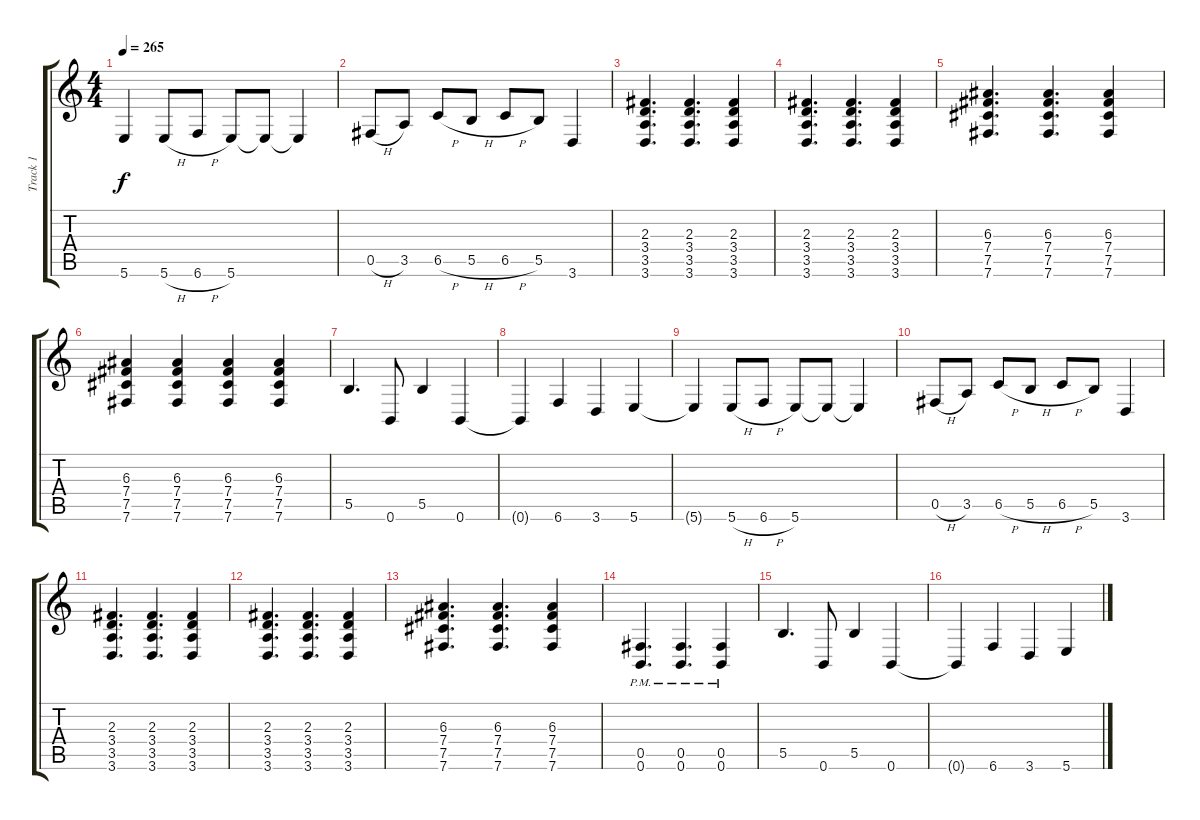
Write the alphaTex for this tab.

\track ("Track 1" "Track 1") {instrument overdrivenguitar}
\staff {score tabs}
\tuning (Db4 Ab3 E3 B2 Gb2 B1) {hide}
\ts (4 4)
\tempo 265
\clef g2
\ks c
5.6{t}.4{dy f} 5.6{h}.8 6.6{h}.8 5.6.8 5.6{t}.8 5.6{t}.4 |
0.5{h}.8 3.5.8 6.5{h}.8 5.5{h}.8 6.5{h}.8 5.5.8 3.6.4 |
(2.3 3.4 3.5 3.6).4{d} (2.3 3.4 3.5 3.6).4{d} (2.3 3.4 3.5 3.6).4 |
(2.3 3.4 3.5 3.6).4{d} (2.3 3.4 3.5 3.6).4{d} (2.3 3.4 3.5 3.6).4 |
(6.3 7.4 7.5 7.6).4{d} (6.3 7.4 7.5 7.6).4{d} (6.3 7.4 7.5 7.6).4 |
(6.3 7.4 7.5 7.6).4 (6.3 7.4 7.5 7.6).4 (6.3 7.4 7.5 7.6).4 (6.3 7.4 7.5 7.6).4 |
5.5.4{d} 0.6.8 5.5.4 0.6.4 |
0.6{t}.4 6.6.4 3.6.4 5.6.4 |
5.6{t}.4 5.6{h}.8 6.6{h}.8 5.6.8 5.6{t}.8 5.6{t}.4 |
0.5{h}.8 3.5.8 6.5{h}.8 5.5{h}.8 6.5{h}.8 5.5.8 3.6.4 |
(2.3 3.4 3.5 3.6).4{d} (2.3 3.4 3.5 3.6).4{d} (2.3 3.4 3.5 3.6).4 |
(2.3 3.4 3.5 3.6).4{d} (2.3 3.4 3.5 3.6).4{d} (2.3 3.4 3.5 3.6).4 |
(6.3 7.4 7.5 7.6).4{d} (6.3 7.4 7.5 7.6).4{d} (6.3 7.4 7.5 7.6).4 |
(0.5{pm} 0.6{pm}).4{d} (0.5{pm} 0.6{pm}).4{d} (0.5{pm} 0.6{pm}).4 |
5.5.4{d} 0.6.8 5.5.4 0.6.4 |
0.6{t}.4 6.6.4 3.6.4 5.6.4
